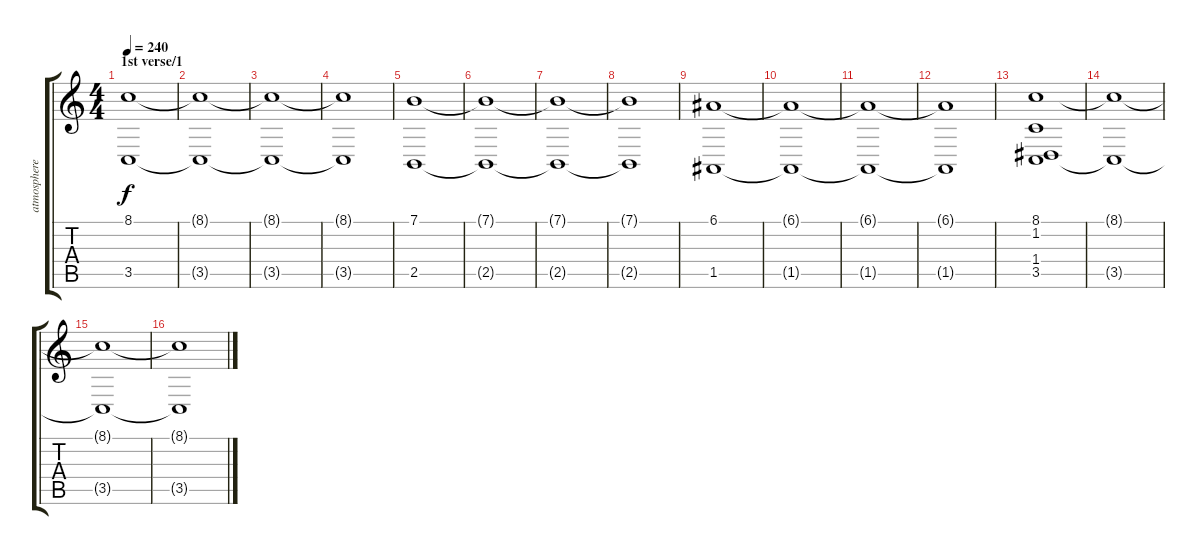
\track ("atmosphere(alex stariopoli)" "atmosphere") {instrument stringensemble2}
\staff {score tabs}
\tuning (E4 B3 G3 D3 A2 E2) {hide}
\ts (4 4)
\section ("" "1st verse/1")
\tempo 240
\clef g2
\ks c
(8.1 3.5).1{dy f} |
(8.1{t} 3.5{t}).1 |
(8.1{t} 3.5{t}).1 |
(8.1{t} 3.5{t}).1 |
(7.1 2.5).1 |
(7.1{t} 2.5{t}).1 |
(7.1{t} 2.5{t}).1 |
(7.1{t} 2.5{t}).1 |
(6.1 1.5).1 |
(6.1{t} 1.5{t}).1 |
(6.1{t} 1.5{t}).1 |
(6.1{t} 1.5{t}).1 |
(8.1 1.2 1.4 3.5).1 |
(8.1{t} 3.5{t}).1 |
(8.1{t} 3.5{t}).1 |
(8.1{t} 3.5{t}).1
